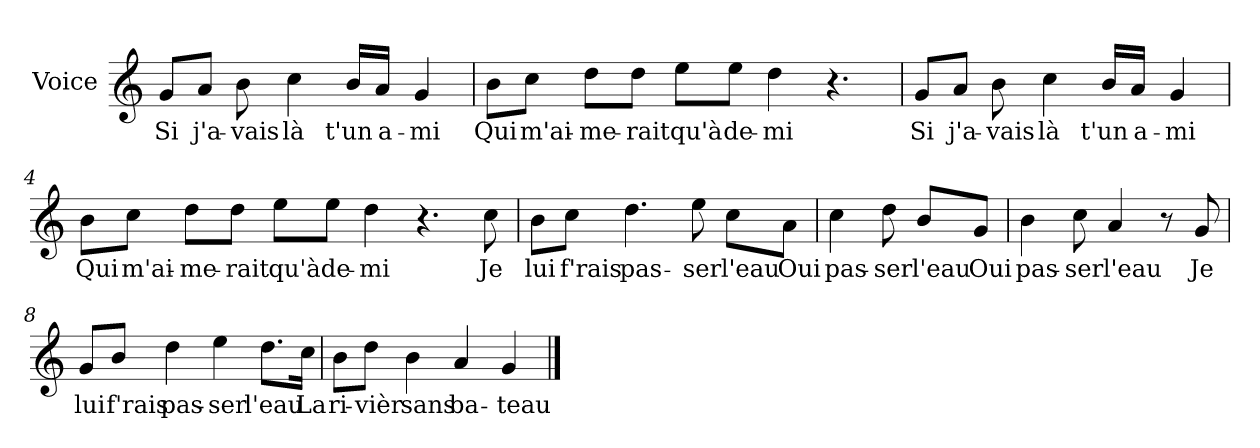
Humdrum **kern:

**kern	**text
*part1	*part1
*staff1	*staff1
*I"Voice	*
*I'V	*
*clefG2	*
*k[]	*
*C:	*
=1	=1
8g/L	Si
8a/J	j'a-
8b\	-vais
4cc\	là
16b/LL	t'un
16a/JJ	a-
4g/	-mi
=2	=2
8b\L	Qui
8cc\J	m'ai-
8dd\L	-me-
8dd\J	-rait
8ee\L	qu'à
8ee\J	de-
4dd\	-mi
4.r	.
=3	=3
8g/L	Si
8a/J	j'a-
8b\	-vais
4cc\	là
16b/LL	t'un
16a/JJ	a-
4g/	-mi
!!LO:LB:g=z
=4	=4
8b\L	Qui
8cc\J	m'ai-
8dd\L	-me-
8dd\J	-rait
8ee\L	qu'à
8ee\J	de-
4dd\	-mi
4.r	.
8cc\	Je
=5	=5
8b\L	lui
8cc\J	f'rais
4.dd\	pas-
8ee\	-ser
8cc\L	l'eau
8a\J	Oui
=6	=6
4cc\	pas-
8dd\	-ser
8b/L	l'eau
8g/J	Oui
!!LO:LB:g=z
=7	=7
4b\	pas-
8cc\	-ser
4a/	l'eau
8r	.
8g/	Je
=8	=8
8g/L	lui
8b/J	f'rais
4dd\	pas-
4ee\	-ser
8.dd\L	l'eau
16cc\Jk	La
=9	=9
8b\L	ri-
8dd\J	-vièr
4b\	sans
4a/	ba-
4g/	-teau
==	==
*-	*-
